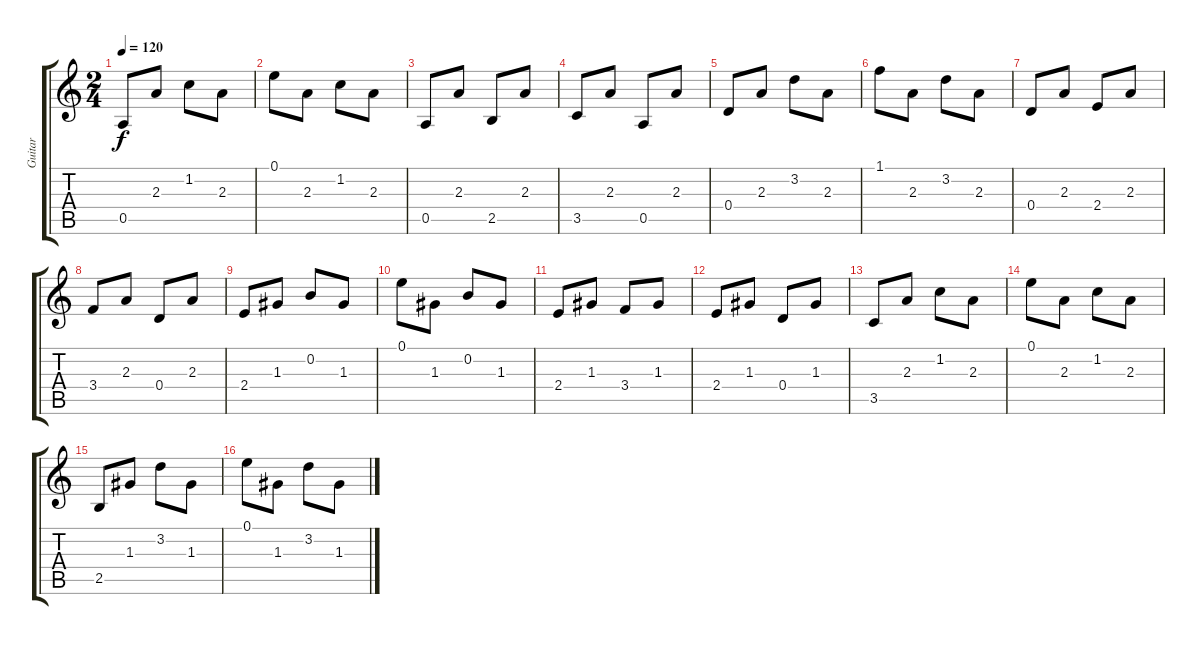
\track ("Guitar" "Guitar") {instrument distortionguitar}
\staff {score tabs}
\tuning (E4 B3 G3 D3 A2 E2) {hide}
\ts (2 4)
\tempo 120
\clef g2
\ks c
0.5.8{dy f instrument distortionguitar} 2.3.8 1.2.8 2.3.8 |
0.1.8 2.3.8 1.2.8 2.3.8 |
0.5.8 2.3.8 2.5.8 2.3.8 |
3.5.8 2.3.8 0.5.8 2.3.8 |
0.4.8 2.3.8 3.2.8 2.3.8 |
1.1.8 2.3.8 3.2.8 2.3.8 |
0.4.8 2.3.8 2.4.8 2.3.8 |
3.4.8 2.3.8 0.4.8 2.3.8 |
2.4.8 1.3.8 0.2.8 1.3.8 |
0.1.8 1.3.8 0.2.8 1.3.8 |
2.4.8 1.3.8 3.4.8 1.3.8 |
2.4.8 1.3.8 0.4.8 1.3.8 |
3.5.8 2.3.8 1.2.8 2.3.8 |
0.1.8 2.3.8 1.2.8 2.3.8 |
2.5.8 1.3.8 3.2.8 1.3.8 |
0.1.8 1.3.8 3.2.8 1.3.8
